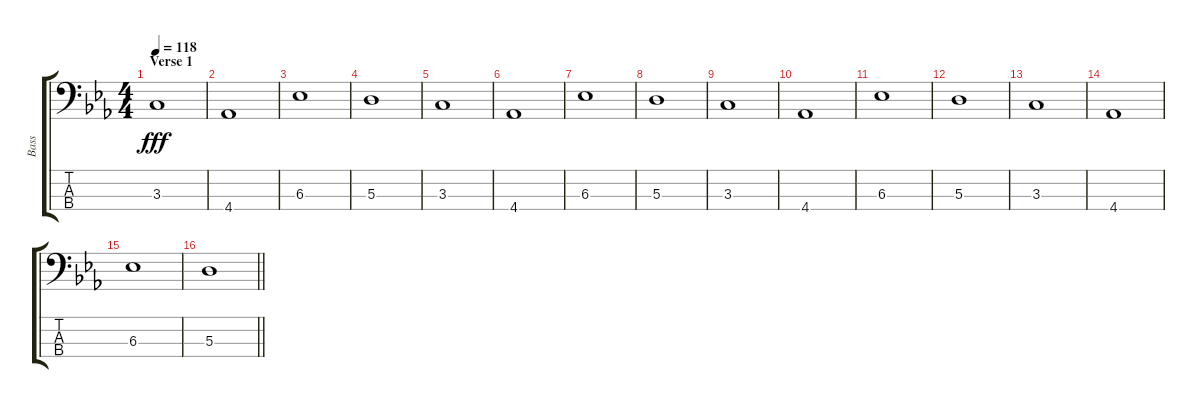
\track ("Bass" "Bass") {instrument electricbassfinger}
\staff {score tabs}
\tuning (G2 D2 A1 E1) {hide}
\ts (4 4)
\section ("" "Verse 1")
\tempo 118
\clef f4
\ks eb
3.3.1{dy fff} |
4.4.1 |
6.3.1 |
5.3.1 |
3.3.1 |
4.4.1 |
6.3.1 |
5.3.1 |
3.3.1 |
4.4.1 |
6.3.1 |
5.3.1 |
3.3.1 |
4.4.1 |
6.3.1 |
\barLineRight lightlight
5.3.1
